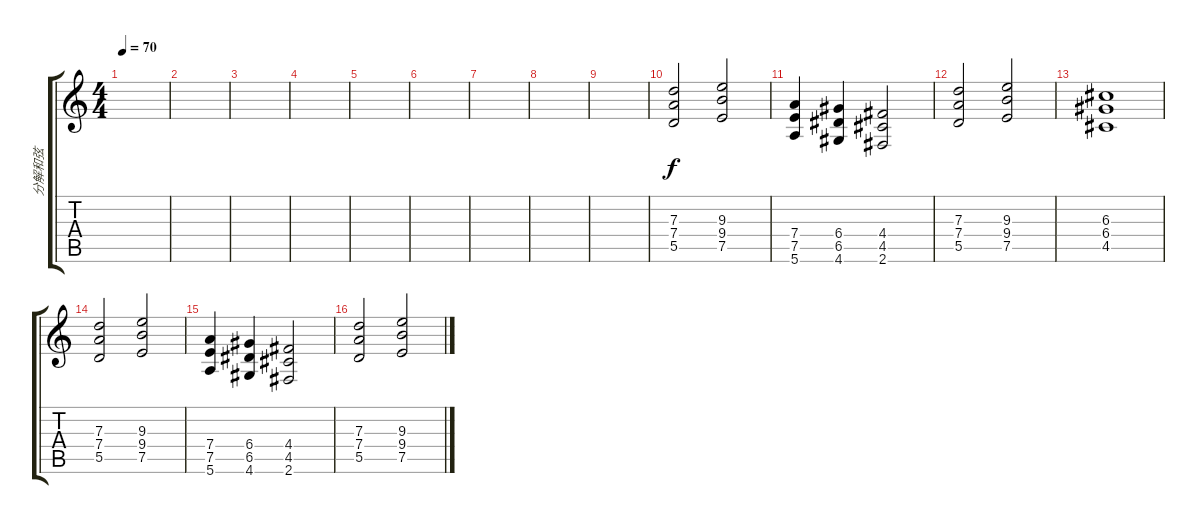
\track ("分解和弦" "分解和弦") {instrument acousticguitarnylon}
\staff {score tabs}
\tuning (E4 B3 G3 D3 A2 E2) {hide}
\ts (4 4)
\tempo 70
\clef g2
\ks c
|
|
|
|
|
|
|
|
|
(7.3 7.4 5.5).2{volume 9 instrument overdrivenguitar} (9.3 9.4 7.5).2 |
(7.4 7.5 5.6).4 (6.4 6.5 4.6).4 (4.4 4.5 2.6).2 |
(7.3 7.4 5.5).2 (9.3 9.4 7.5).2 |
(6.3 6.4 4.5).1 |
(7.3 7.4 5.5).2 (9.3 9.4 7.5).2 |
(7.4 7.5 5.6).4 (6.4 6.5 4.6).4 (4.4 4.5 2.6).2 |
(7.3 7.4 5.5).2 (9.3 9.4 7.5).2{txt ""}
